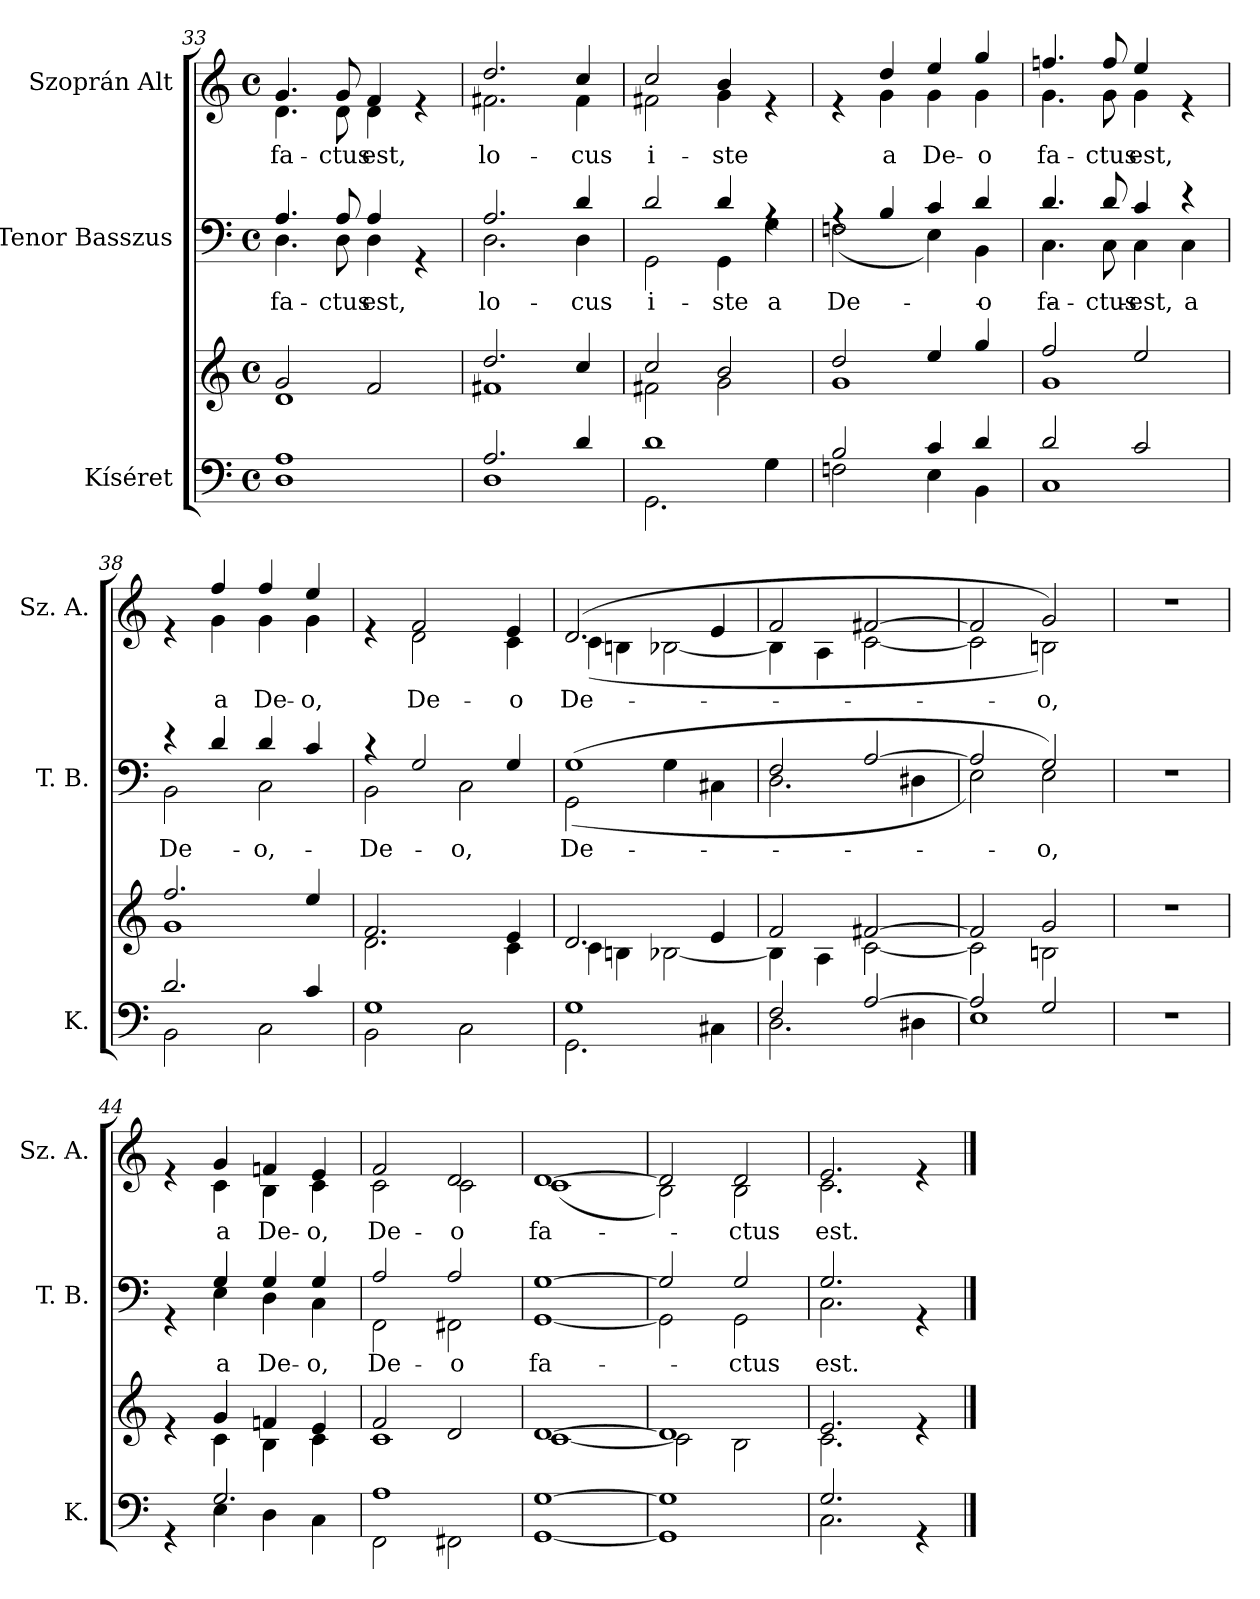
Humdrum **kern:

**kern	**kern	**kern	**text	**kern	**text
*part3	*part3	*part2	*part2	*part1	*part1
*staff4	*staff3	*staff2	*staff2	*staff1	*staff1
*I"Kíséret	*	*I"Tenor Basszus	*	*I"Szoprán    Alt	*
*I'K.	*	*I'T. B.	*	*I'Sz. A.	*
*clefF4	*clefG2	*clefF4	*	*clefG2	*
*k[]	*k[]	*k[]	*	*k[]	*
*M4/4	*M4/4	*M4/4	*	*M4/4	*
*met(c)	*met(c)	*met(c)	*	*met(c)	*
=33	=33	=33	=33	=33	=33
*^	*^	*^	*	*	*
!	!	!	!	!	!	!LO:LY:b	!	!LO:LY:b
*	*	*	*	*	*	*	*^	*
1A	1D	2g/	1d	4.A/	4.D\	fa-	4.g/	4.d\	fa-
!	!	!	!	!	!	!LO:LY:b	!	!	!LO:LY:b
.	.	.	.	8A/	8D\	-ctus	8g/	8d\	-ctus
!	!	!	!	!	!	!LO:LY:b	!	!	!LO:LY:b
.	.	2f/	.	4A/	4D\	est,	4f/	4d\	est,
.	.	.	.	4rGG	4ryy	.	4re	4ryy	.
=34	=34	=34	=34	=34	=34	=34	=34	=34	=34
!	!	!	!	!	!	!LO:LY:b	!	!	!LO:LY:b
2.A/	1D	2.dd/	1f#X	2.A/	2.D\	lo-	2.dd/	2.f#X\	lo-
!	!	!	!	!	!	!LO:LY:b	!	!	!LO:LY:b
4d/	.	4cc/	.	4d/	4D\	-cus	4cc/	4f#\	-cus
=35	=35	=35	=35	=35	=35	=35	=35	=35	=35
!	!	!	!	!	!	!LO:LY:b	!	!	!LO:LY:b
1d	2.GG\	2cc/	2f#X\	2d/	2GG\	i-	2cc/	2f#X\	i-
!	!	!	!	!	!	!LO:LY:b	!	!	!LO:LY:b
.	.	2b/	2g\	4d/	4GG\	-ste	4b/	4g\	-ste
!	!	!	!	!	!	!LO:LY:b	!	!	!
.	4G\	.	.	4rA	4G\	a	4re	4ryy	.
=36	=36	=36	=36	=36	=36	=36	=36	=36	=36
!	!	!	!	!	!	!LO:LY:b	!	!	!
2B/	2Fn\	2dd/	1g	4rA	(2Fn\	De-	4re	4ryy	.
!	!	!	!	!	!	!	!	!	!LO:LY:b
.	.	.	.	4B/	.	.	4dd/	4g\	a
!	!	!	!	!	!	!	!	!	!LO:LY:b
4c/	4E\	4ee/	.	4c/	4E\)	.	4ee/	4g\	De-
!	!	!	!	!	!	!LO:LY:b	!	!	!LO:LY:b
4d/	4BB\	4gg/	.	4d/	4BB\	-o	4gg/	4g\	-o
=37	=37	=37	=37	=37	=37	=37	=37	=37	=37
!	!	!	!	!	!	!LO:LY:b	!	!	!LO:LY:b
2d/	1C	2ff/	1g	4.d/	4.C\	fa-	4.ffn/	4.g\	fa-
!	!	!	!	!	!	!LO:LY:b	!	!	!LO:LY:b
.	.	.	.	8d/	8C\	-ctus	8ff/	8g\	-ctus
!	!	!	!	!	!	!LO:LY:b	!	!	!LO:LY:b
2c/	.	2ee/	.	4c/	4C\	est,	4ee/	4g\	est,
!	!	!	!	!	!	!LO:LY:b	!	!	!
.	.	.	.	4r	4C\	a	4re	4ryy	.
!!LO:LB:g=z	!!
=38	=38	=38	=38	=38	=38	=38	=38	=38	=38
!	!	!	!	!	!	!LO:LY:b	!	!	!
2.d/	2BB\	2.ff/	1g	4r	2BB\	De-	4re	4ryy	.
!	!	!	!	!	!	!	!	!	!LO:LY:b
.	.	.	.	4d/	.	.	4ff/	4g\	a
!	!	!	!	!	!	!LO:LY:b	!	!	!LO:LY:b
.	2C\	.	.	4d/	2C\	-o,	4ff/	4g\	De-
!	!	!	!	!	!	!	!	!	!LO:LY:b
4c/	.	4ee/	.	4c/	.	.	4ee/	4g\	-o,
=39	=39	=39	=39	=39	=39	=39	=39	=39	=39
!	!	!	!	!	!	!LO:LY:b	!	!	!
1G	2BB\	2.f/	2.d\	4r	2BB\	De-	4re	4ryy	.
!	!	!	!	!	!	!	!	!	!LO:LY:b
.	.	.	.	2G/	.	.	2f/	2d\	De-
!	!	!	!	!	!	!LO:LY:b	!	!	!
.	2C\	.	.	.	2C\	-o,	.	.	.
!	!	!	!	!	!	!	!	!	!LO:LY:b
.	.	4e/	4c\	4G/	.	.	4e/	4c\	-o
=40	=40	=40	=40	=40	=40	=40	=40	=40	=40
!	!	!	!	!	!	!LO:LY:b	!	!	!LO:LY:b
1G	2.GG\	2.d/	4c\	(1G	(2GG\	De-	(2.d/	(4c\	De-
.	.	.	4Bn\	.	.	.	.	4Bn\	.
.	.	.	[2B-X\	.	4G\	.	.	[2B-X\	.
.	4C#X\	4e/	.	.	4C#X\	.	4e/	.	.
=41	=41	=41	=41	=41	=41	=41	=41	=41	=41
2F/	2.D\	2f/	4B-\]	2F/	2.D\	.	2f/	4B-\]	.
.	.	.	4A\	.	.	.	.	4A\	.
[2A/	.	[2f#X/	[2c\	[2A/	.	.	[2f#X/	[2c\	.
.	4D#X\	.	.	.	4D#X\	.	.	.	.
=42	=42	=42	=42	=42	=42	=42	=42	=42	=42
2A/]	1E	2f#/]	2c\]	2A/]	2E\)	.	2f#/]	2c\]	.
!	!	!	!	!	!	!LO:LY:b	!	!	!LO:LY:b
2G/	.	2g/	2Bn\	2G/)	2E\	-o,	2g/)	2Bn\)	-o,
*v	*v	*	*	*v	*v	*	*v	*v	*
*	*v	*v	*	*	*	*
!!LO:LB:g=z
=43	=43	=43	=43	=43	=43
1r	1r	1r	.	1r	.
=44	=44	=44	=44	=44	=44
*^	*^	*^	*	*^	*
4rGG	4ryy	4re	4ryy	4rGG	4ryy	.	4re	4ryy	.
!	!	!	!	!	!	!LO:LY:b	!	!	!LO:LY:b
2.G/	4E\	4g/	4c\	4G/	4E\	a	4g/	4c\	a
!	!	!	!	!	!	!LO:LY:b	!	!	!LO:LY:b
.	4D\	4fn/	4B\	4G/	4D\	De-	4fn/	4B\	De-
!	!	!	!	!	!	!LO:LY:b	!	!	!LO:LY:b
.	4C\	4e/	4c\	4G/	4C\	-o,	4e/	4c\	-o,
=45	=45	=45	=45	=45	=45	=45	=45	=45	=45
!	!	!	!	!	!	!LO:LY:b	!	!	!LO:LY:b
1A	2FF\	2f/	1c	2A/	2FF\	De-	2f/	2c\	De-
!	!	!	!	!	!	!LO:LY:b	!	!	!LO:LY:b
.	2FF#X\	2d/	.	2A/	2FF#X\	-o	2d/	2c\	-o
=46	=46	=46	=46	=46	=46	=46	=46	=46	=46
!	!	!	!	!	!	!LO:LY:b	!	!	!LO:LY:b
[1G	[1GG	[1d	[1c	[1G	[1GG	fa-	[1d	(1c	fa-
=47	=47	=47	=47	=47	=47	=47	=47	=47	=47
1G]	1GG]	1d]	2c\]	2G/]	2GG\]	.	2d/]	2B\)	.
!	!	!	!	!	!	!LO:LY:b	!	!	!LO:LY:b
.	.	.	2B\	2G/	2GG\	-ctus	2d/	2B\	-ctus
=48	=48	=48	=48	=48	=48	=48	=48	=48	=48
!	!	!	!	!	!	!LO:LY:b	!	!	!LO:LY:b
2.G/	2.C\	2.e/	2.c\	2.G/	2.C\	est.	2.e/	2.c\	est.
4rGG	4ryy	4re	4ryy	4rGG	4ryy	.	4re	4ryy	.
*v	*v	*	*	*v	*v	*	*v	*v	*
*	*v	*v	*	*	*	*
==	==	==	==	==	==
*-	*-	*-	*-	*-	*-
